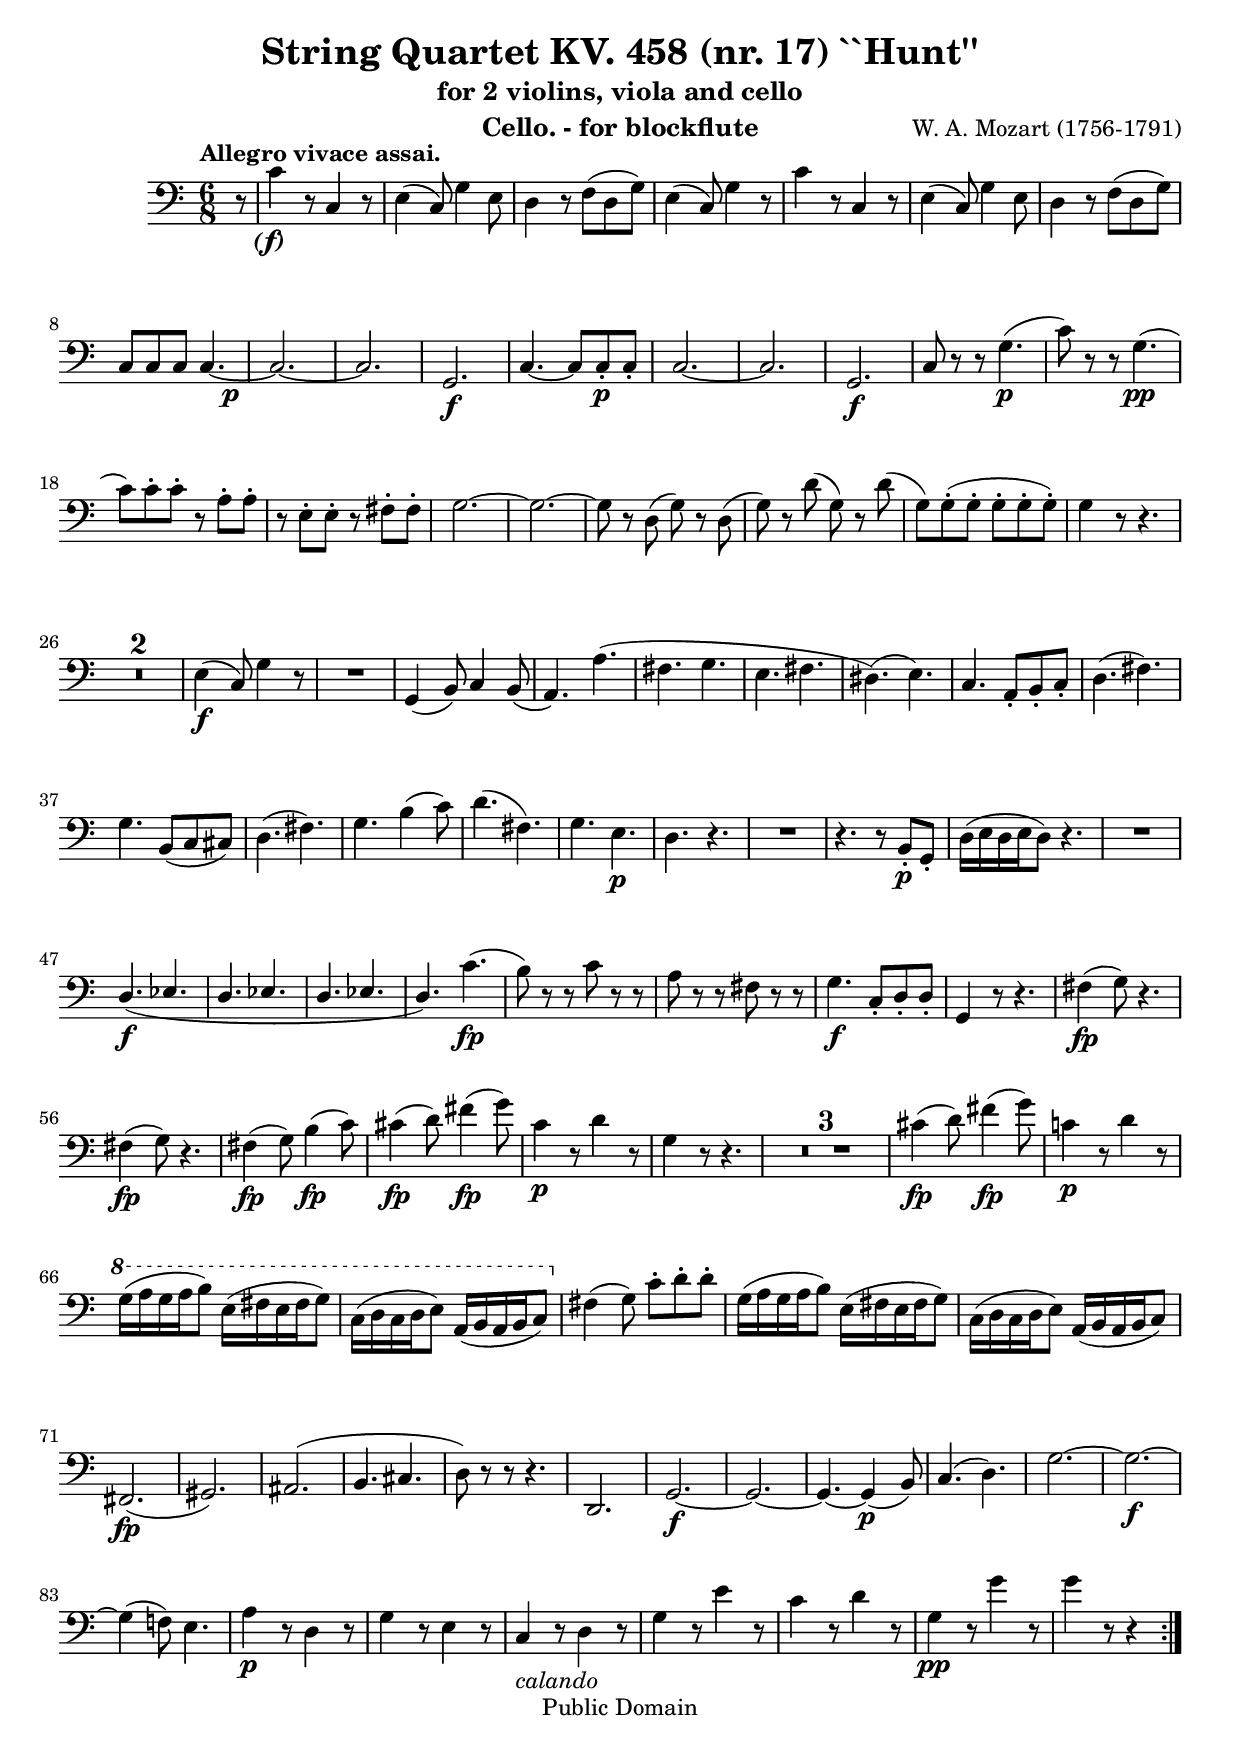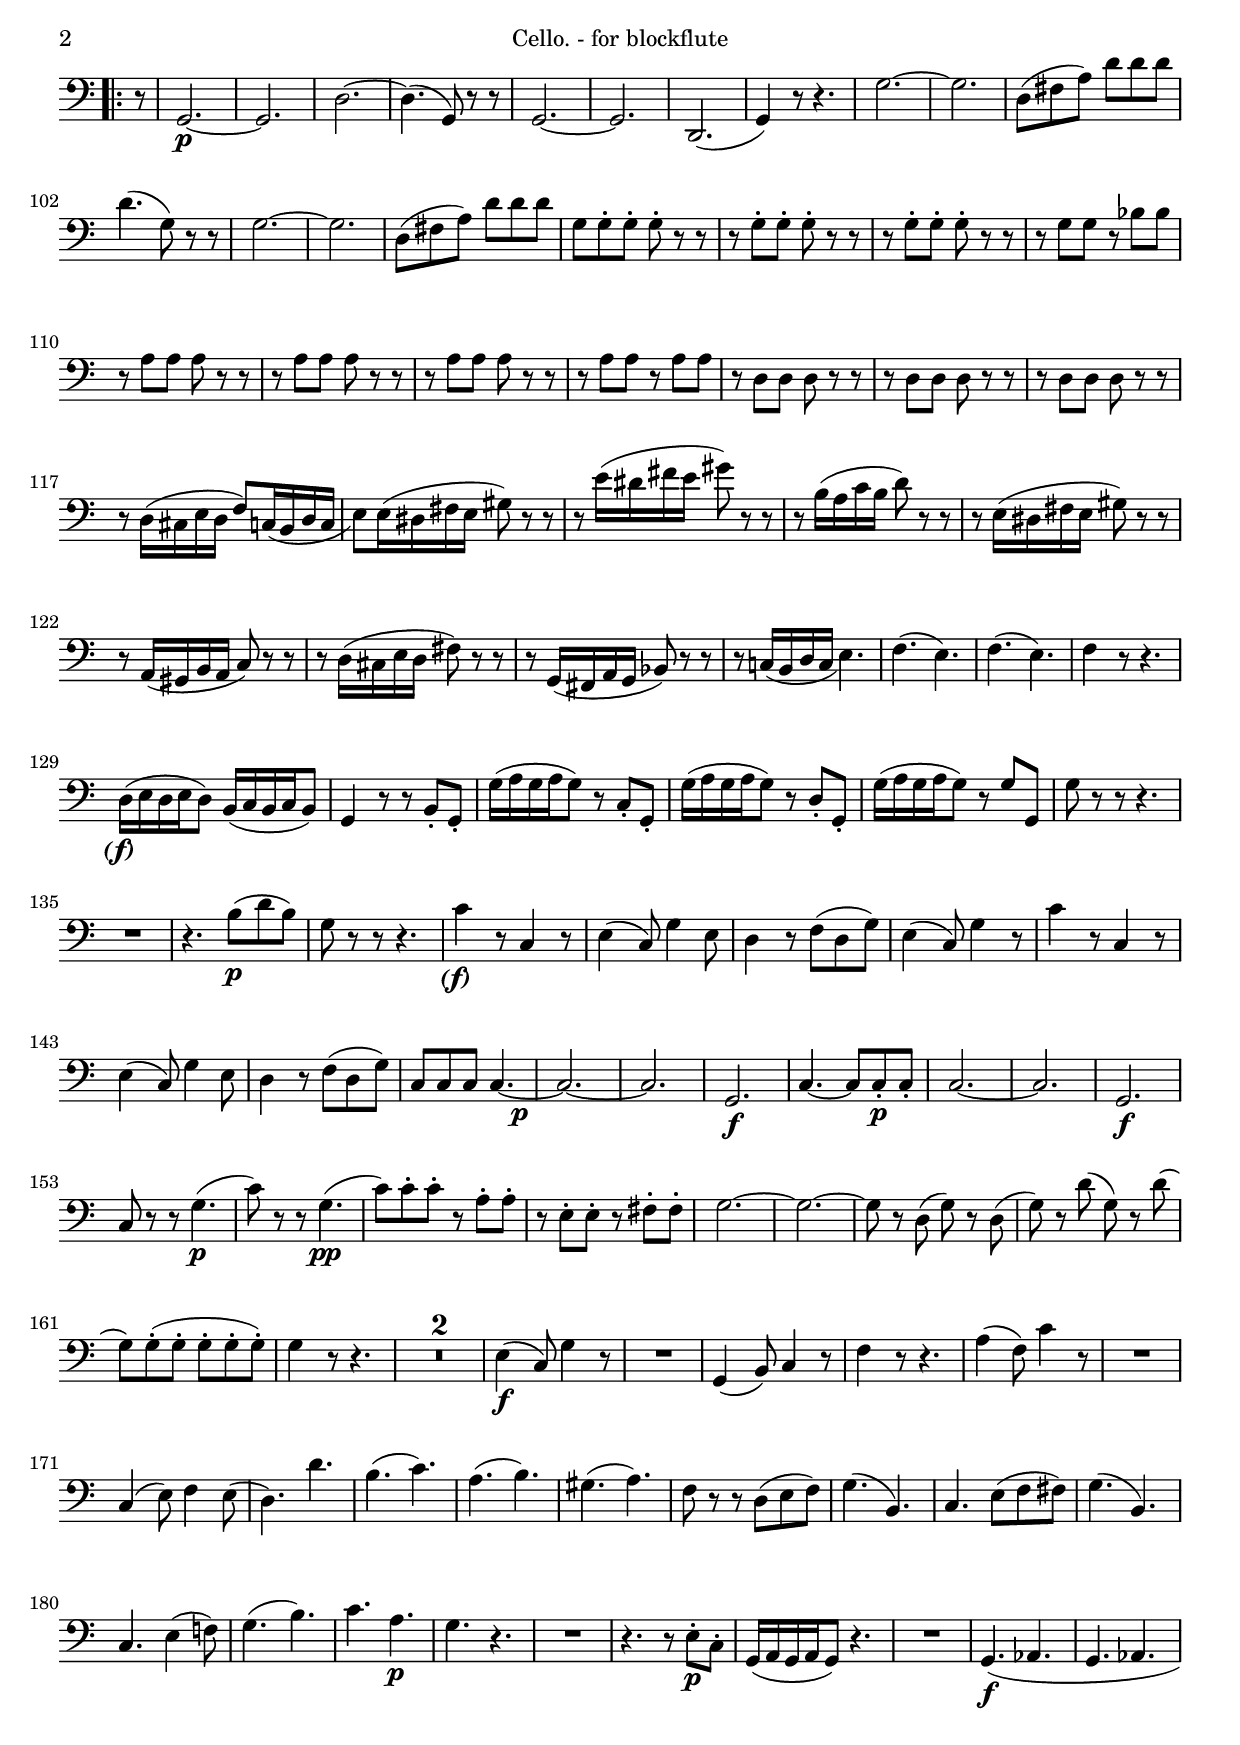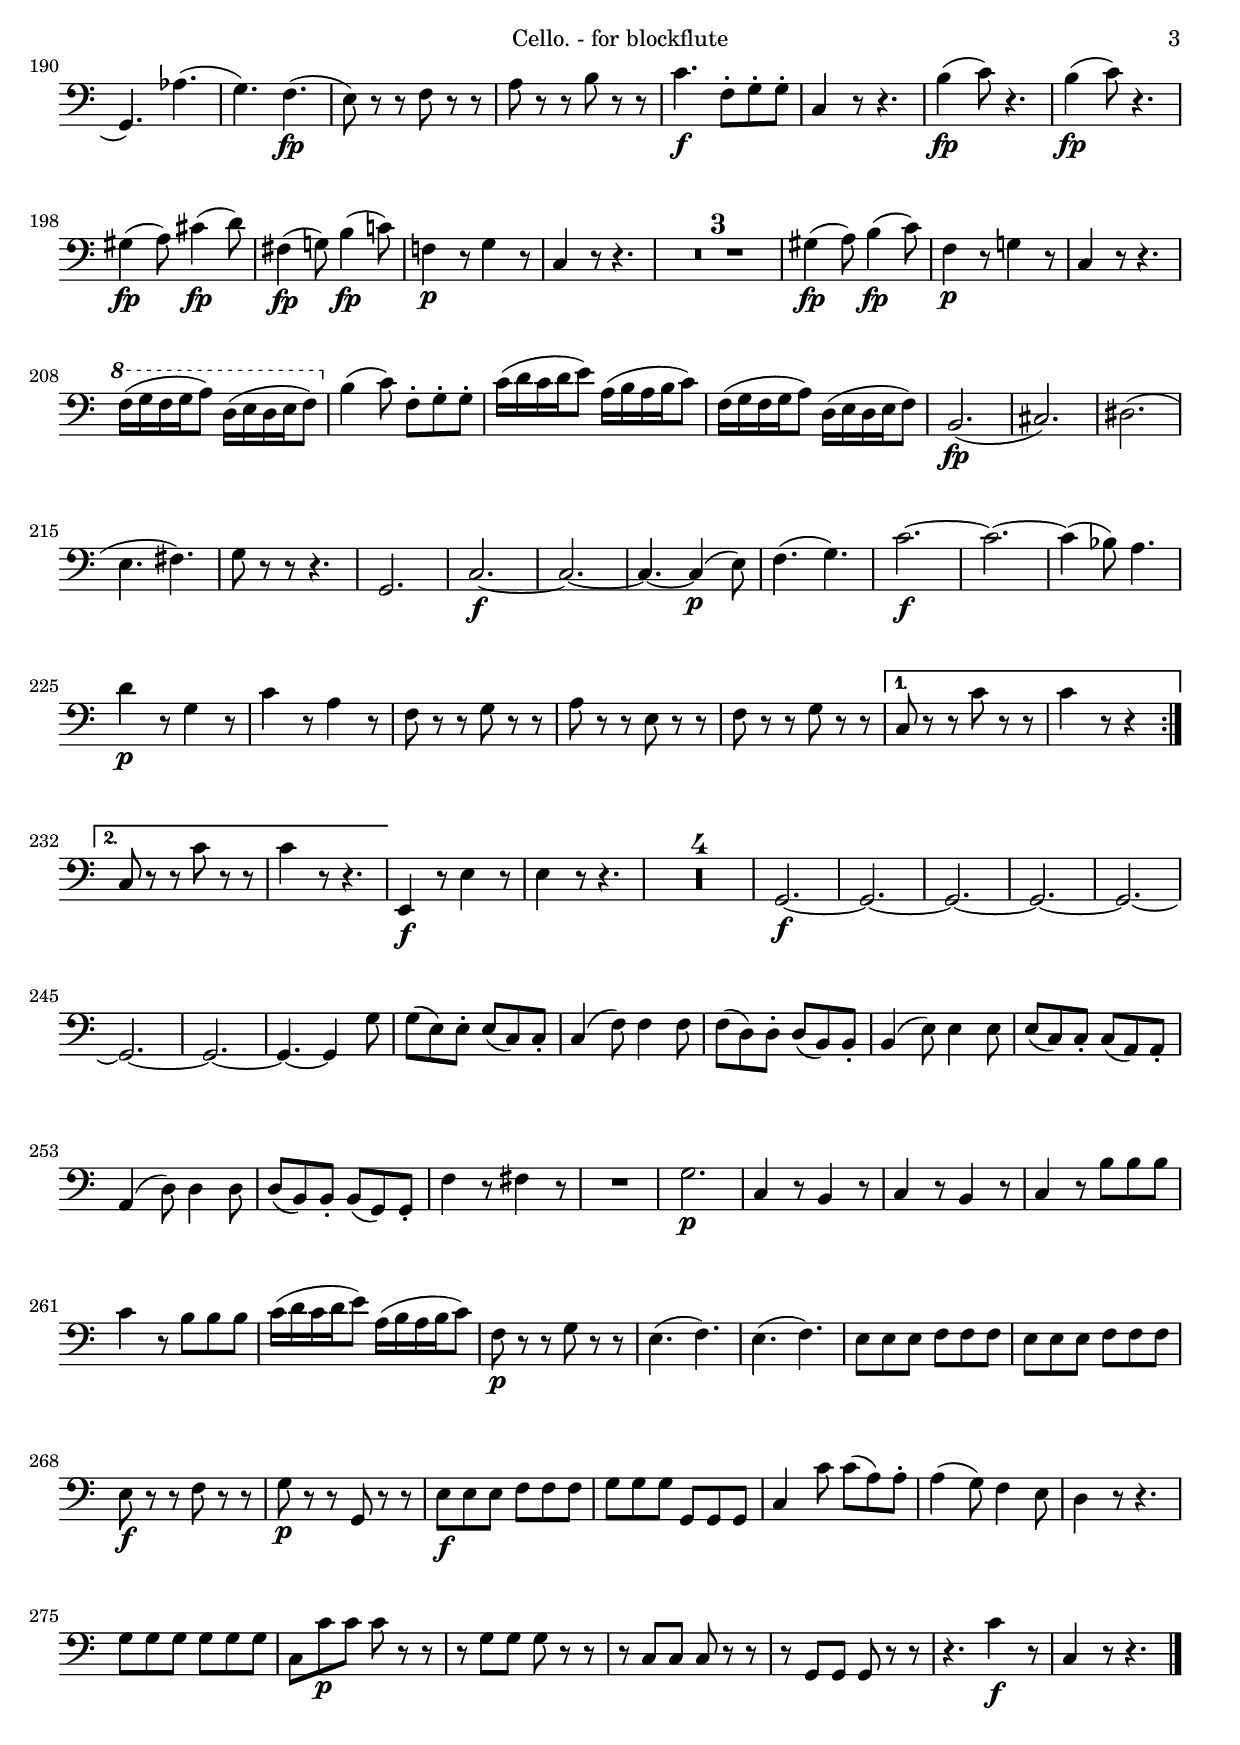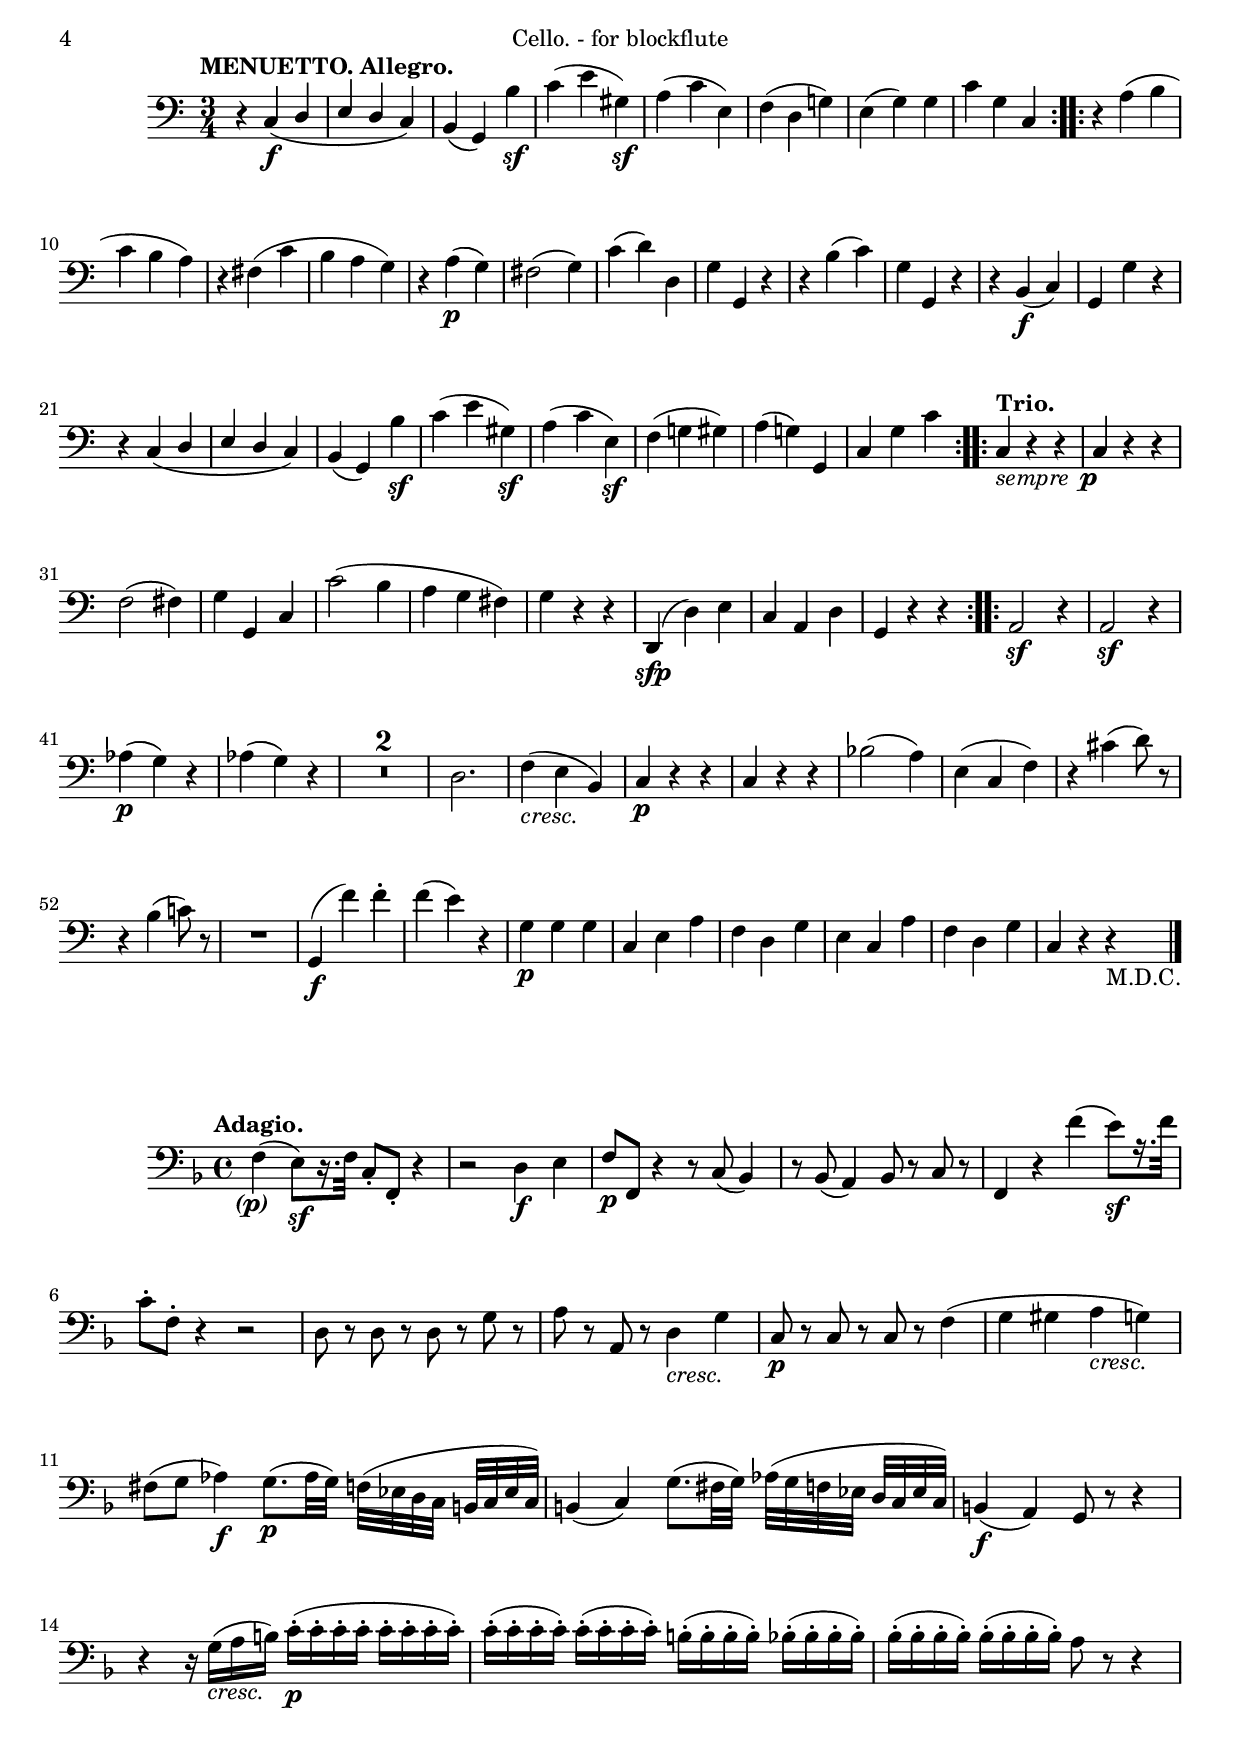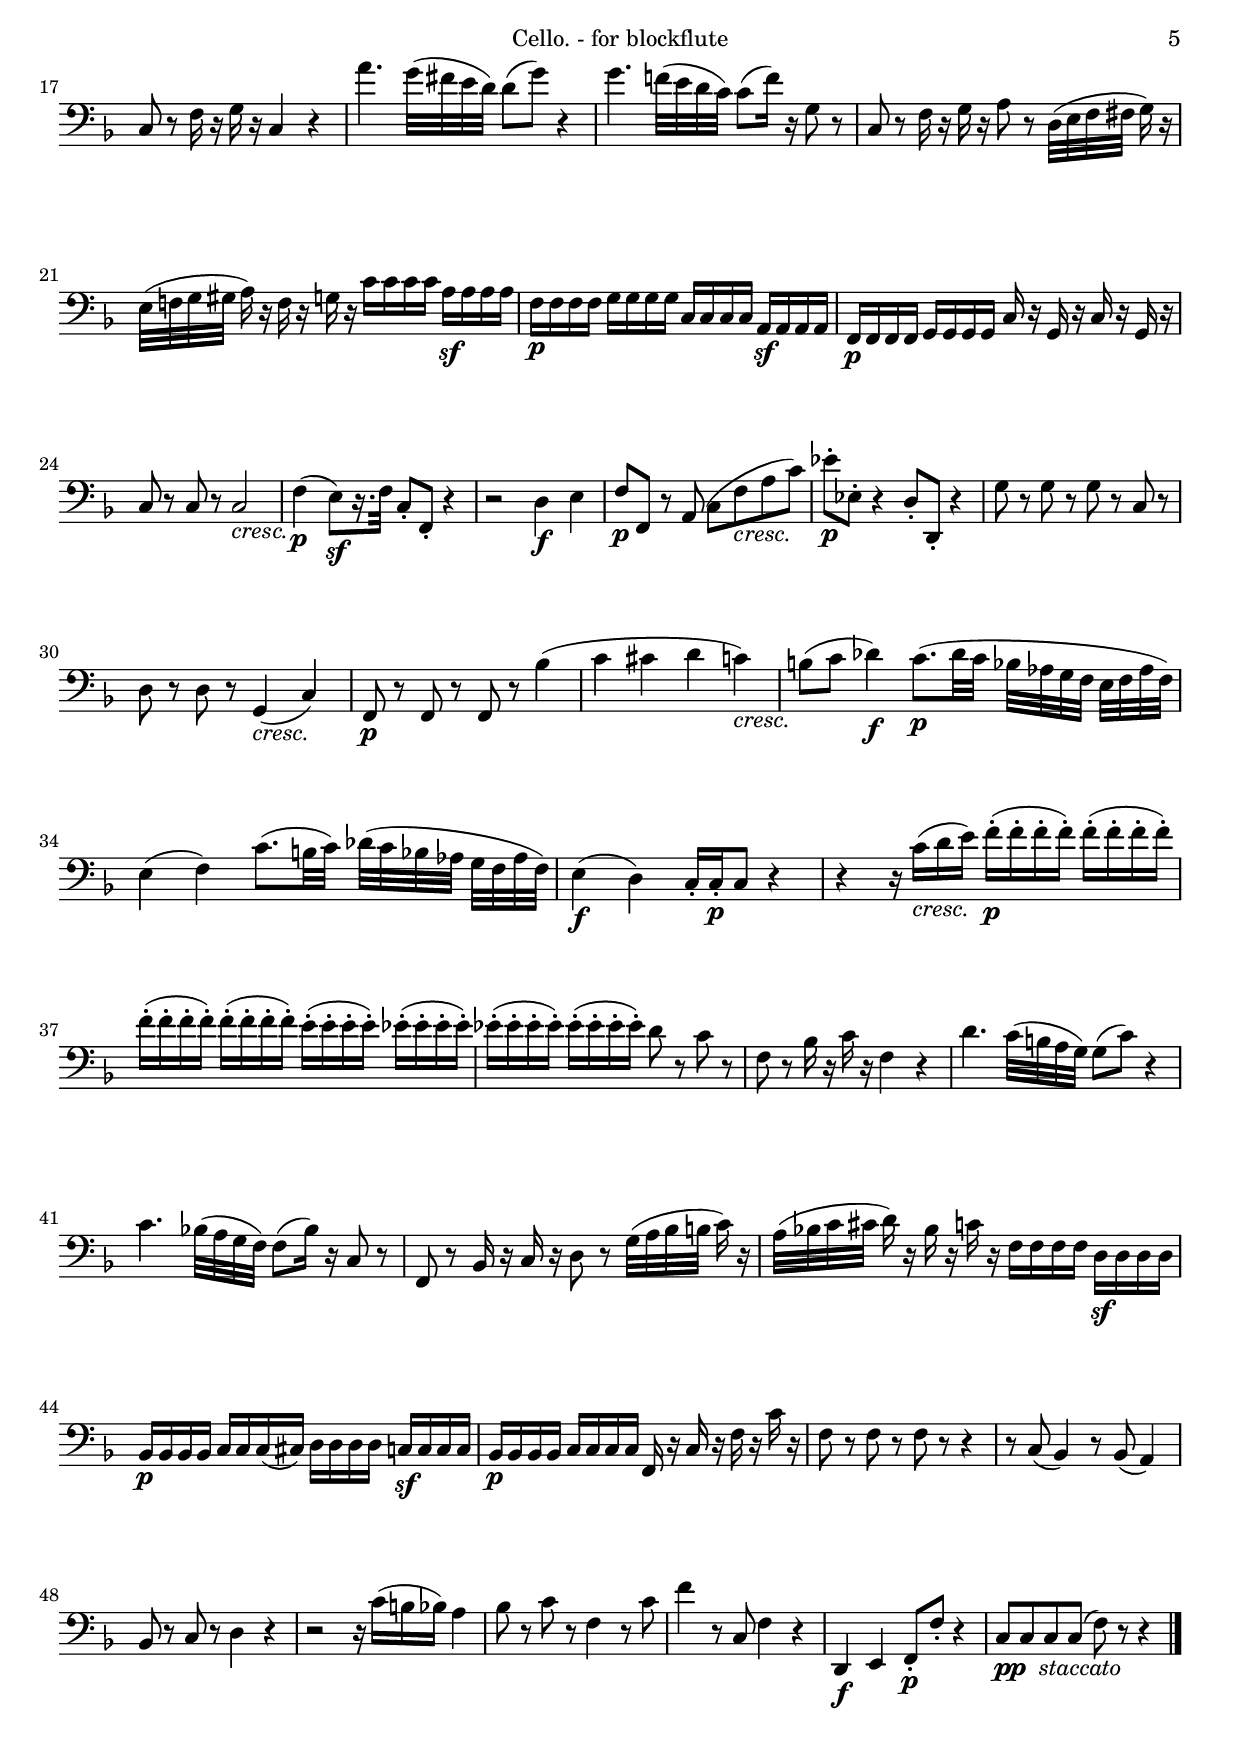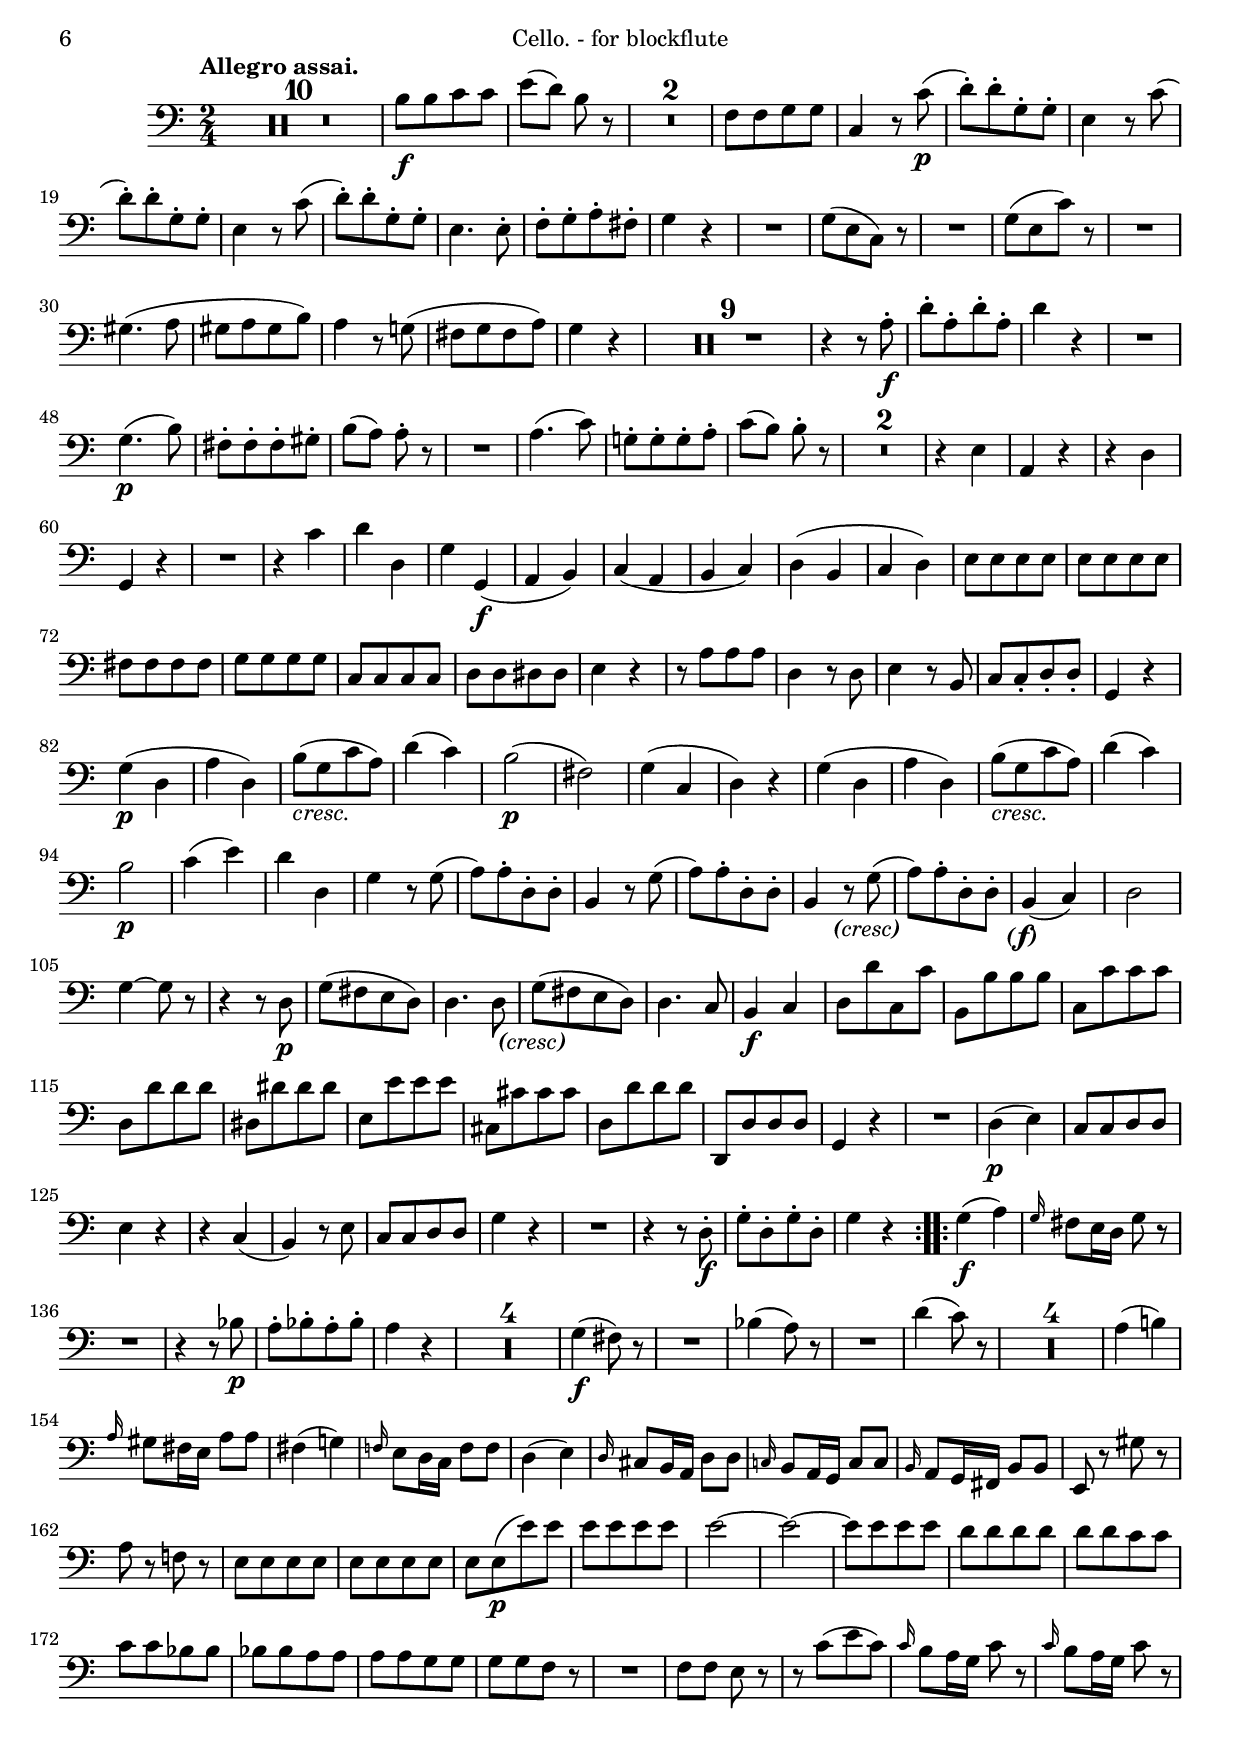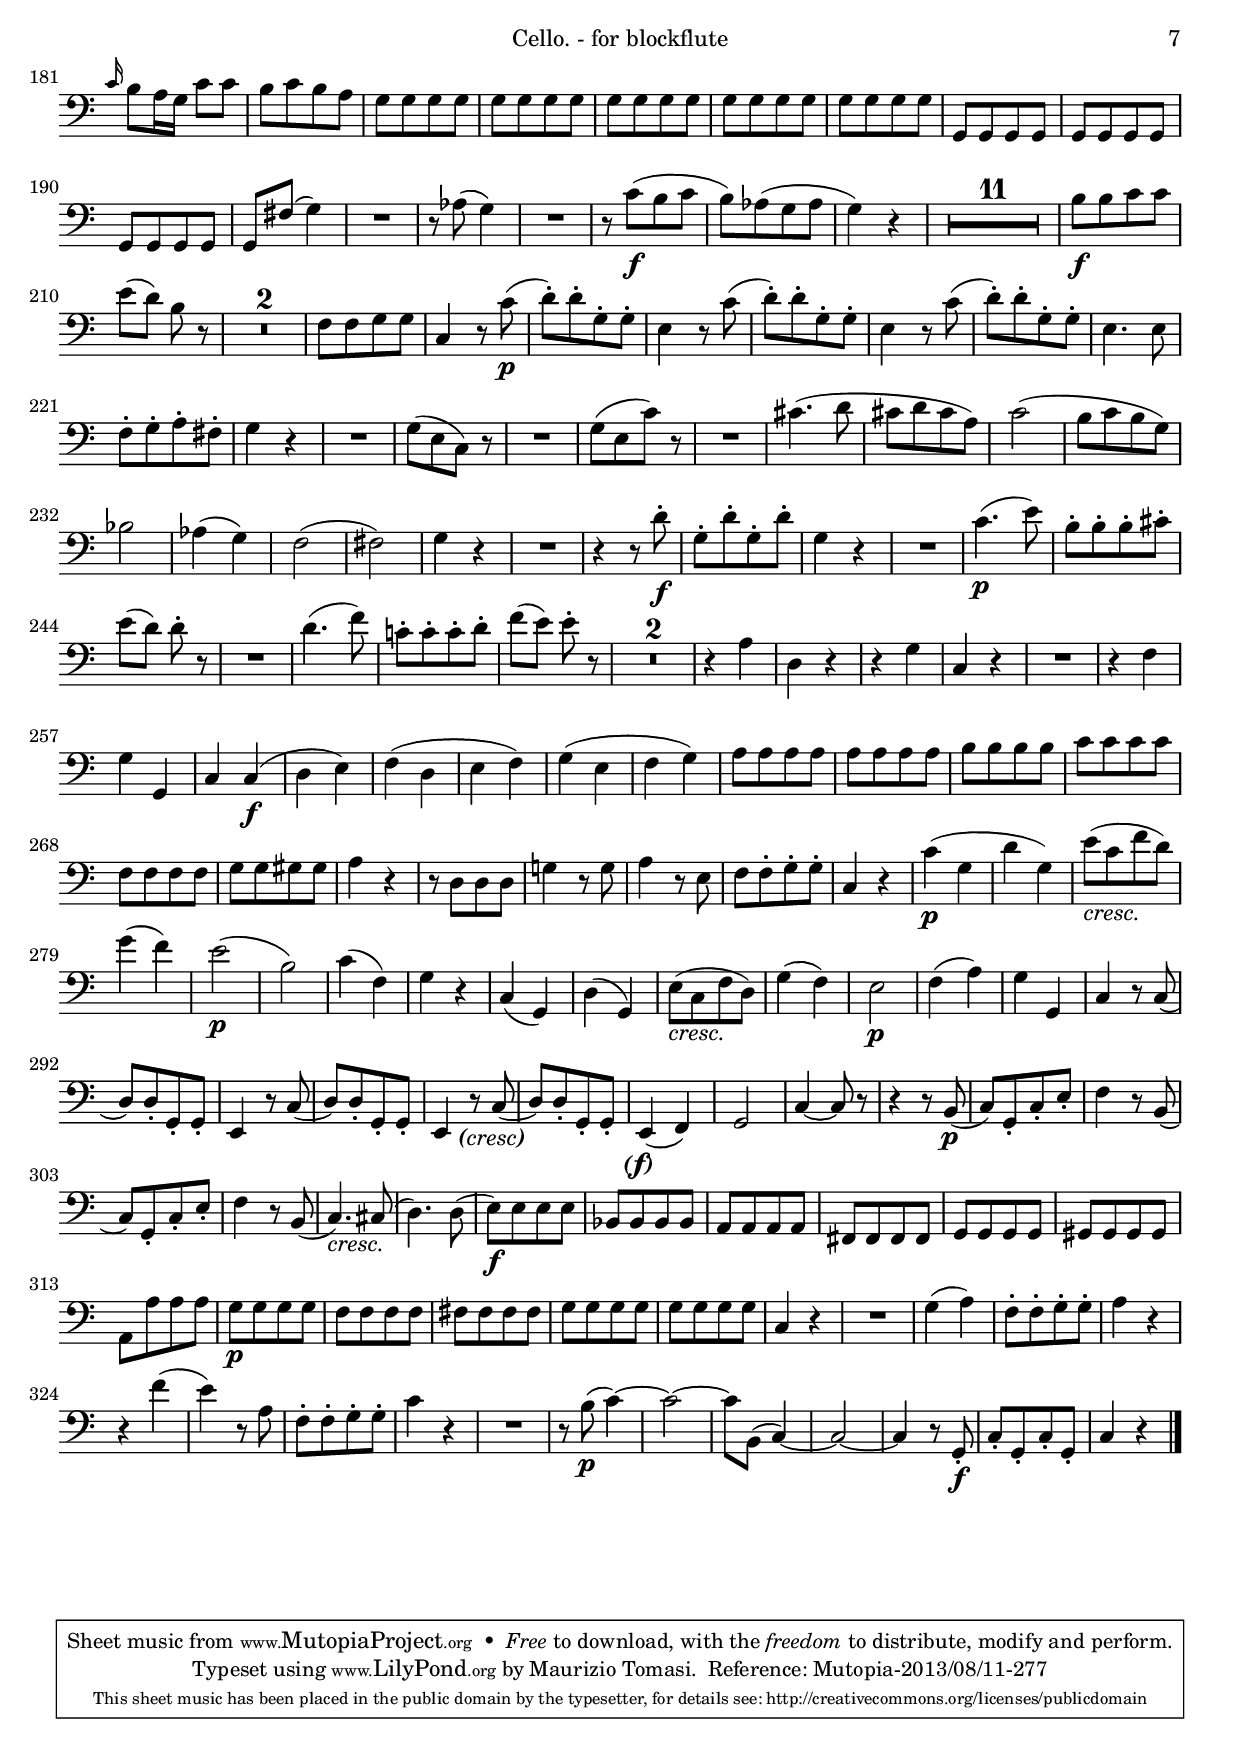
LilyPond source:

\version "2.16.0"

\include "defs.ily"

\header {
    instrument = "Cello. - for blockflute"
}

\layout {
    \compressFullBarRests
}

\paper {
  page-breaking = #ly:page-turn-breaking
  % first-page-number = 2
  % page-count = #8
}

\version "2.16.0"

celloFirstMov =  \relative bes {
  \key bes \major

    \noTupletBracket

    \repeat volta 2 {
	r8
	| bes4-\parentF r8 bes,4 r8
	| d4(  bes8) f'4 d8
	| c4 r8  es[( c  f)]
	| d4(  bes8) f'4 r8
	| bes4 r8 bes,4 r8
	| d4(  bes8) f'4 d8
	| c4 r8  es[( c  f)]
	|  bes,[ bes bes] << bes4. ~ { s4 s8\p } >>
	| bes2. ~

% 10
	| bes
	| f\f
	| bes4. ~  bes8[ bes-.\p bes-.]
	| bes2. ~
	| bes
	| f\f
	| bes8 r r f'4.(\p
	|  bes8) r r f4.(\pp
	|   bes8)[ bes-. bes-.] r  g[-. g-.]
	| r  d[-. d-.] r  e[-. e-.]

% 20
	| f2. ~
	| f ~
	| f8 r c(  f) r c(
	|  f) r c'(  f,) r c'(
	|   f,)[  f(-. f-.]  f[-. f-.  f)-.] 
	| f4 r8 r4.
	| R2.*2
	| d4(\f  bes8) f'4 r8
	| R2.
	| f,4(  a8) bes4 a8(

% 30
	|  g4.) g'(
	| e f
	| d e
	|  cis)(  d)
	| bes  g8[-. a-. bes-.]
	| c4.(  e)
	| f  a,8[( bes  b)]
	| c4.(  e)
	| f a4(  bes8)
	| c4.(  e,)

% 40
	| f d\p
	| c r4.
	| R2.
	| r4. r8  a[-.\p f-.]
	|  c'16[( d c d  c8)] r4.
	| R2.
	| \stemUp \slurDown c4.(\f des
	| c des
	| c des
	|  c) \slurNeutral \stemNeutral bes'4.(\fp

% 50
	|  a8) r r bes r r
	| g r r e r r
	| f4.\f  bes,8[-. c-. c-.]
	| f,4 r8 r4.
	| e'4(\fp  f8) r4.
	| e4(\fp  f8) r4.
	| e4(\fp  f8) a4(\fp  bes8)
	| b4(\fp  c8) e4(\fp  f8)
	| bes,4\p r8 c4 r8

% 60
	| f,4 r8 r4.
	| R2.*3
	| b4(\fp  c8) e4(\fp  f8)
	| bes,!4\p r8 c4 r8
	| \tag #'cello { \ottava #1 }  f16[( g f g  a8)]  d,16[( e d e  f8)]
	|  bes,16[( c bes c  d8)]  g,16[( a g a  bes8)] \tag #'cello { \ottava #0 }
	| e,4(  f8)  bes[-. c-. c-.]
	|  f,16[( g f g  a8)]  d,16[( e d e  f8)]

% 70
	|  bes,16[( c bes c  d8)]  g,16[( a g a  bes8)]
	|  \tag #'clar { \ottava #-1 } e,2.(\fp 
	|  fis)
	| gis(
	| a4. b
	|  c8) r r r4.
	| c,2. \tag #'clar { \ottava #0 }
	| f2.\f ~
	| f ~
	| f4. ~ f4(\p   a8)

% 80
	| bes4.(  c)
	| f2. ~
	| f\f ~
	| f4(  es!8) d4.
	| g4\p r8 c,4 r8
	| f4 r8 d4 r8
	| bes4_ \markup{\italic "calando"} r8 c4 r8
	| f4 r8 d'4 r8
	| bes4 r8 c4 r8
	| f,4\pp r8 f'4 r8

% 90
	| f4 r8 r4
    }

  \pageBreak
    \repeat volta 2 {
        r8
	| f,,2.\p ~
	| f
	| c' ~
	| c4.(  f,8) r r
	| f2. ~
	| f
	| c(
	|  f4) r8 r4.
	| f'2. ~

% 100
	| f
	|  c8[( e  g)]  c[ c c]
	| c4.(  f,8) r r
	| f2. ~
	| f
	|  c8[( e  g)]  c[ c c]
	|  f,[ f-. f-.] f-. r r
	| r  f[-. f-.] f-. r r
	| r  f[-. f-.] f-. r r
	| r  f[ f] r  as[ as]

% 110
	| r  g[ g] g r r
	| r  g[ g] g r r
	| r  g[ g] g r r
	| r  g[ g] r  g[ g]
	| r  c,[ c] c r r
	| r  c[ c] c r r
	| r  c[ c] c r r
	| r  c16[( b d c]   es8)[ \slurDown bes16( a c bes]
	|   d8)[ \slurNeutral d16( cis e d]  fis8) r r
	| r  d'16[( cis e d]  fis8) r r

% 120
	| r  a,16[( g bes a]  c8) r r
	| r  d,16[( cis e d]  fis8) r r
	| r  g,16[( fis a g]  bes8) r r
	| r  c16[( b d c]  e8) r r
	| r  f,16[( e g f]  as8) r r
	| r \slurDown  bes!16[( a c bes]  d4.) \slurNeutral
	| es(  d)
	| es(  d)
	| es4 r8 r4.
	| c16[(-\parentF d c d  c8)]  a16[( bes a bes  a8)]

% 130
	| f4 r8 r  a[-. f-.]
	|  f'16[( g f g  f8)] r  bes,[-. f-.]
	|  f'16[( g f g  f8)] r  c[-. f,-.]
	|  f'16[( g f g  f8)] r  f[ f,]
	| f' r r r4.
	| R2.
	| r4.  a8[(\p c  a)]
	| f r r r4.
	| bes4-\parentF r8 bes,4 r8
	| d4(  bes8) f'4 d8

% 140
	| c4 r8  es[( c  f)]
	| d4(  bes8) f'4 r8
	| bes4 r8 bes,4 r8
	| d4(  bes8) f'4 d8
	| c4 r8  es[( c  f)]
	|  bes,[ bes bes] << { bes4. ~ } \context Voice = "x" { s4 s8\p } >>
	| bes2. ~
	| bes
	| f\f
	| bes4. ~  bes8[ bes-.\p bes-.]

% 150
	| bes2. ~
	| bes
	| f\f
	| bes8 r r f'4.(\p
	|  bes8) r r f4.(\pp

	% This bar is not present in the Breitkopf & Haertel score,
	% but it is likely to be a mistake (see the Philips recording
	% of this movement with Quartetto Italiano).
	|   bes8)[ bes-. bes-.] r  g[-. g-.]
	| r  d[-. d-.] r  e[-. e-.]
	| f2. ~
	| f ~
	| f8 r c(  f) r c(

% 160
	|  f) r c'(  f,) r c'(
	|   f,)[  f(-. f-.]  f[-. f-.  f)-.] 
	| f4 r8 r4.
	| R2.*2
	| d4(\f  bes8) f'4 r8
	| R2.
	| f,4(  a8) bes4 r8
	| es4 r8 r4.
	| g4(  es8) bes'4 r8
	| R2.

% 170
	| bes,4(  d8) es4 d8(
	|  c4.) c'
	| a(  bes)
	| g(  a)
	| fis(  g)
	| es8 r r  c[( d  es)]
	| f4.(  a,)
	| bes  d8[( es  e)]
	| f4.(  a,)
	| bes d4(  es!8)

% 180
	| f4.(  a)
	| bes g\p
	| f r4.
	| R2.
	| r4. r8  d[-.\p bes-.]
	|  f16[( g f g  f8)] r4.
	| R2.
	|  f4.(\f  ges
	| f ges
	|  f) ges'(

% 190
	|  f) es(\fp
	|  d8) r r es r r
	| g r r a r r
	| bes4.\f  es,8[-. f-. f-.]
	| bes,4 r8 r4.
	| a'4(\fp  bes8) r4.
	| a4(\fp  bes8) r4.
	| fis4(\fp  g8) b4(\fp  c8)
	| e,4(\fp  f!8) a4(\fp  bes!8)
	| es,!4\p r8 f4 r8

% 200
	| bes,4 r8 r4.
	| R2.*3
	| fis'4(\fp  g8) a4(\fp  bes8)
	| es,4\p r8 f!4 r8
	| bes,4 r8 r4.
	| \ottava #1  es'16[( f es f  g8)]  c,16[( d c d  es8)]
	| \ottava #0 a,4(  bes8)  es,[-. f-. f-.]
	|  bes16[( c bes c  d8)]  g,16[( a g a  bes8)]

% 210
	|  es,16[( f es f  g8)]  c,16[( d c d  es8)]
	| a,2.(\fp
	|  b)
	| cis(
	| d4.  e)
	| f8 r r r4.
	| f,2.
	| bes\f ~
	| bes ~
	| bes4. ~ bes4(\p  d8)

% 220
	| es4.(  f)
	| bes2.\f ~
	| bes ~
	| bes4(  as8) g4.
	| c4\p r8 f,4 r8
	| bes4 r8 g4 r8
	| es r r f r r
	| g r r d r r es r r f r r
    }


    \alternative {
        {
	  | bes,8 r r bes' r r 
	  | \set Timing.measureLength = #(ly:make-moment 5 8)
	    bes4 r8 r4
	}

	{
	  | \set Timing.measureLength = #(ly:make-moment 6 8)
	    bes,8 r r bes' r r
	  | bes4 r8 r4.
	}
    }

    | d,,4\f r8 d'4 r8
    | d4 r8 r4.
    | R2.*4
    | f,2.\f ~
    | f ~
    | f ~

% 240
    | f ~
    | f ~
    | f ~
    | f ~
    | f4. ~ f4 f'8
    |  f[(  d) d-.]  d[(  bes) bes-.]
    | bes4(  es8) es4 es8
    |  es[(  c) c-.]  c[(  a) a-.]
    | a4(  d8) d4 d8
    |  d[(  bes) bes-.]  bes[(  g) g-.]

% 250
    | g4(  c8) c4 c8
    |  c[(  a) a-.]  a[(  f) f-.]
    | es'4 r8 e4 r8
    | R2.
    | f\p
    | bes,4 r8 a4 r8
    | bes4 r8 a4 r8
    | bes4 r8  a'[ a a]
    | bes4 r8  a[ a a]
    |  bes16[( c bes c  d8)]  g,16[( a g a  bes8)]

% 260
    | es,\p r r f r r
    | d4.(  es)
    | d4.(  es)
    |  d8[ d d]  es[ es es]
    |  d[ d d]  es[ es es]
    | d8\f r r es r r
    | f\p r r f, r r
    |  d'8[\f d d]  es[ es es]
    |  f[ f f]  f,[ f f]
    | bes4 bes'8  bes[(  g) g-.]

% 270
    | g4(  f8) es4 d8
    | c4 r8 r4.
    |  f8[ f f]  f[ f f]
    |  bes,[ bes'\p bes] bes r r
    | r  f[ f] f r r
    | r  bes,[ bes] bes r r
    | r  f[ f] f r r
    | r4. bes'4\f r8
    | bes,4 r8 r4.
}


\score {
    \context Staff <<
	\set Score.skipBars = ##t
	\set Staff.autoBeaming = ##f
        \set Staff.midiInstrument = #"cello"

    \clef "bass"
	\time 6/8
	\partial 8

	\removeWithTag #'clar \transpose bes c' \celloFirstMov
	\context Voice = "markings" { \markingsI }
    >>

    \layout { }
}

\version "2.16.0"

celloSecondMov =  \relative bes, {
    \key bes \major

    \noTupletBracket

    \repeat volta 2 {
	r4 \slurDown \stemUp  bes(\f  c
	| d c  bes) \stemNeutral \slurNeutral
	| a(  f) a'\sf
	| bes( d  fis,)\sf
	| g( bes  d,)
	| es( c  f!)
	| d(  f) f
	| bes f bes,
    }

    \repeat volta 2 {
	| r4 g'( a

% 10
	| bes a  g)
	| r e( bes'
	| a g  f)
	| r g(\p  f)
	| e2(  f4)
	| bes(  c) c,
	| f f, r
	| r a'(  bes)
	| f f, r
	| r  a(\f   bes)

% 20
	| f f' r
	| r4 \slurDown \stemUp  bes,(  c
	| d c  bes) \stemNeutral \slurNeutral
	| a(  f) a'\sf
	| bes( d  fis,)\sf
	| g( bes  d,)\sf
	| es( f!  fis)
	| g(  f!) f,
	| bes f' bes
    }

    \repeat volta 2 {
        | bes,4_ \markup{ {\italic "sempre "} {\dynamic "p"}} r r

% 30
	| bes r r
	| es2(  e4)
	| f f, bes
	| bes'2( a4
	| g f  e)
	| f r r
	| \tag #'clar { \ottava #-1 } c,(\sfp  c') d
	| bes g c \tag #'clar { \ottava #0 }
	| \tag #'part {f,4 r r
	  \override VoltaBracket #'stencil = ##f}
    }

    \alternative {
        {
	    \tag #'score {|f4 r r}
	}

	{
	    \tag #'score {|f4 r r}
	}
    }

    \repeat volta 2 {
        | g2\sf r4

% 40
        | g2\sf r4
	| ges'4(\p  f) r
	| ges(  f) r
	| R2.*2
	| c2.
	| es4(_\cresc d  a)
	| bes\p r r
	| bes r r
	| as'2(  g4)

% 50
	| d( bes  es)
	| r b'(  c8) r
	| r4 a(  bes!8) r
	| R2.
	| f,4(\f  es'') es-.
	| es(  d) r
	| f,\p f f
	| bes, d g
	| es c f
	| d bes g'
	| es c f
	| \tag #'part {bes,4 r r
	  \override VoltaBracket #'stencil = ##f}
    }

    \alternative {
        {
	    \tag #'score {|bes4 r r}
	}

	{
	    \tag #'score {|bes4 r r}
	}
    }
}


\score {
    \context Staff <<
	\set Score.skipBars = ##t
	\set Staff.autoBeaming = ##f
        \set Staff.midiInstrument = #"cello"

    \clef "bass"
	\time 3/4

	\removeWithTag #'(clar score) \transpose bes c' \celloSecondMov
	\context Voice = "markings" { \markingsII }
	\context Voice=markingsBis { \markingsIIbisSolo }
    >>

    \layout { }
}

\version "2.16.0"

celloThirdMov =  \relative es {
    \key es \major

    \noTupletBracket

      es4(-\parentP   d8)[\sf  r16. es32] bes8[-. es,-.] r4
    | r2 c'4\f d
    |  es8[\p es,] r4 r8 bes'(  as4)
    | r8 as(  g4) as8 r bes r

% 5
    | es,4 r es''(   d8)[\sf  r16. es32]
    |  bes8[-. es,-.] r4 r2
    | c8 r c r c r f r
    | g r g, r c4_\cresc f
    | bes,8\p r bes r bes r es4(

% 10
    | f fis g_\cresc  f)
    |  e8[( f]  ges4)\f  f8.[(\p ges32  f)]  es[( des c bes]  a[ bes des
       bes)]
    | a4(  bes)  f'8.[( e32  f)]  ges[( f es des]  c[ bes des  bes)]
    | a4(\f  g) f8 r r4
    | r4 r16  f'[(_\cresc g  a)]   bes16[(-.\p
      bes-. bes-. bes-.]  bes[-. bes-. bes-.  bes)-.]

% 15
    |  bes[(-. bes-. bes-.  bes)-.]  bes[(-. bes-. bes-.  bes)-.]
       a[(-. a-. a-.  a)-.]  as[(-. as-. as-.  as)-.]
    |  as[(-. as-. as-.  as)-.]  as[(-. as-. as-.  as)-.]  g8 r r4
    | bes,8 r es16 r f r bes,4 r
    | g''4.  f32[( e d  c)]  c8[(  f)] r4
    | f4.  es!32[( d c  bes)]  bes8[(  es16)] r f,8 r

% 20
    | bes, r es16 r f r g8 r  c,32[( d es e]  f16) r
    |  d32[( es! f fis]  g16) r es r f r  bes[ bes bes bes]  g[\sf g g g]
    |  es[\p es es es]  f[ f f f]  bes,[ bes bes bes]  g[\sf g g g]
    |  es[\p es es es]  f[ f f f] bes r f r bes r f r
    | bes8 r bes r bes2_\cresc

% 25
    | es4(\p   d8)[\sf  r16. es32]  bes8[-. es,-.] r4
    | r2 c'4\f d
    |  es8[\p es,] r  g(  bes[ es_\cresc g  bes)]
    |   des[-.\p des,-.] r4  \tag #'clar { \ottava #-1 } c8[-. c,-.] r4 \tag #'clar { \ottava #0 }
    | f'8 r f r f r bes, r

% 30
    | c r c r f,4(_\cresc  bes)
    | es,8\p r es r es r as'4(
    | bes b c  bes)_\cresc
    |  a8[( bes]  ces4)\f  bes8.[(\p ces32 bes]  as[ ges f es]  d[ es ges
       es)]
    | d4(  es)  bes'8.[( a32  bes)]  ces[( bes as ges]  f[ es ges  es)]

% 35
    | d4(\f  c)  bes16[-. bes-.\p bes8] r4
    | r4 r16  bes'[(_\cresc c  d)]   es[(-.\p es-. es-.  es)-.]
       es[(-. es-. es-.  es)-.]
    |  es[(-. es-. es-.  es)-.]  es[(-. es-. es-.  es)-.]
       d[(-. d-. d-.  d)-.]  des[(-. des-. des-.  des)-.]
    |  des[(-. des-. des-.  des)-.]  des[(-. des-. des-.  des)-.] c8 r bes r
    | es, r as16 r bes r es,4 r

% 40
    | c'4.  bes32[( a g  f)]  f8[(  bes)] r4
    | bes4.  as!32[( g f  es)]  es8[(  as16)] r bes,8 r
    | es, r as16 r bes r c8 r  f32[( g as a]  bes16) r
    |  g32[( as! bes b]  c16) r as r bes r  es,[ es es es]  c[\sf c c c]
    |  as[\p as as as]  bes[ bes bes(  b)]  c[ c c c]  bes[\sf bes bes bes]

% 45
    |  as[\p as as as]  bes[ bes bes bes] es, r bes' r es r bes' r
    | es,8 r es r es r r4
    | r8 bes(  as4) r8 as(  g4)
    | as8 r bes r c4 r
    | r2 r16  bes'[( a  as)] g4

% 50
    | as8 r bes r es,4 r8 bes'
    | es4 r8 bes,8 es4 r
    | \tag #'clar { \ottava #-1 } c,\f d  es8[-.\p es'-.] r4 \tag #'clar { \ottava #0 }
    |  bes8[_ \markup{ {\dynamic "pp"} {\italic " staccato"}} bes bes
      bes(]  es) r8 r4
}


\score {
    \context Staff <<
	\set Score.skipBars = ##t
	\set Staff.autoBeaming = ##f
        \set Staff.midiInstrument = #"cello"

    \clef "bass"
	\removeWithTag #'clar \transpose bes c' \celloThirdMov
	\context Voice = "markings" { \markingsIII }
    >>

    \layout { }
}


\version "2.16.0"

celloFourthMov =  \relative a {
    \key bes \major

    \noTupletBracket

    \repeat volta 2 {
	R2*10

% 11
	|  a8[\f a bes bes]
	|  d[(  c)] a r
	| R2*2
	|  es8[ es f f]
	| bes,4 r8 bes'(\p
	|   c)[-. c-. f,-. f-.]
	| d4 r8 bes'(
	|   c)[-. c-. f,-. f-.]

% 20
	| d4 r8 bes'(
	|   c)[-. c-. f,-. f-.]
	| d4. d8-.
	|  es[-. f-. g-. e-.]
	| f4 r
	| R2
	|  f8[( d  bes)] r
	| R2
	|  f'8[( d  bes')] r
	| R2

% 30
	| fis4.( g8
	|  fis[ g fis  a)]
	| g4 r8 f!(
	|  e[ f e  g)]
	| f4 r
	| R2*9

% 44
	| r4 r8 g-.\f
	|  c[-. g-. c-. g-.]
	| c4 r
	| R2
	| f,4.(\p  a8)
	|  e[-. e-. e-. fis-.]

% 50
	|  a[(  g)] g-. r
	| R2
	| g4.(  bes8)
	|  f![-. f-. f-. g-.]
	|  bes[(  a)] a-. r
	| R2*2
	| r4 d,
	| g, r
	| r c

% 60
	| f, r
	| R2
	| r4 bes'
	| c c,
	| f f,(\f
	| g  a)
	| bes( g
	| a  bes)
	| c( a
	| bes  c)

% 70
	|  d8[ d d d]
	|  d[ d d d]
	|  e[ e e e]
	|  f[ f f f]
	|  bes,[ bes bes bes]
	|  c[ c cis cis]
	| d4 r
	| r8  g[ g g]
	| c,4 r8 c
	| d4 r8 a

% 80
	|  bes[ bes-. c-. c-.]
	| f,4 r
	|  f'(\p c
	| g'  c,) 
	|   a'8[(_\cresc  f bes  g)]
	| c4(  bes)
	| a2(\p
	|  e)
	| f4( bes,

% 90
	|  c) r
	| f( c g'  c,)
	|   a'8[(_\cresc  f bes  g)]
	| c4(  bes)
	| a2\p
	| bes4(  d)
	| c c,
	| f r8 f(
	|   g)[ g-. c,-. c-.]
	| a4 r8 f'(

% 100
	|   g)[ g-. c,-. c-.]
	| a4 r8 f'(_\parentCresc \noBreak
	|   g)[ g-. c,-. c-.]
	| a4(-\parentF  bes)
	| c2
	| f4 ~ f8 r
	| r4 r8 c\p
	|  f[( e d  c)]
	| c4. c8
	|   f[(-\parentCresc  e d  c)]

% 110
	| c4. bes8
	| a4\f bes
	|  c8[ c' bes, bes']
	|  a,[ a' a a]
	|  bes,[ bes' bes bes]
	|  c,[ c' c c]
	|  cis,[ cis' cis cis]
	|  d,[ d' d d]
	|  b,[ b' b b]
	|  c,[ c' c c]

% 120
	|  c,,[ c' c c]
	| f,4 r
	| R2
	| c'4(\p  d)
	|  bes8[ bes c c]
	| d4 r
	| r bes(
	|  a) r8 d
	|  bes[ bes c c]
	| f4 r

% 130
	| R2
	| r4 r8 c-.\f
	|  f[-. c-. f-. c-.]
	| f4 r
    }

    \repeat volta 2 {
        | f4(\f  g)
	| \grace f16 e8[ d16 c] f8 r
	| R2
	| r4 r8 as\p
	|  g[-. as-. g-. as-.]
	| g4 r

% 140
	| R2*4
	| f4(\f  e8) r
	| R2
	| as4(  g8) r
	| R2
	| c4(  bes8) r
	| R2*4

% 153
	| g4(  a!)
	| \grace g16 fis8[ e16 d]  g8[ g]
	| e4(  f!)
	| \grace es!16 d8[ c16 bes]  es8[ es]
	|c4(  d)
	| \grace c16 b8[ a16 g]  c8[ c]
	| \grace bes!16 a8[ g16 f]  bes8[ bes]
	| \grace a16 g8[ f16 e]  a8[ a]
	| d, r fis' r
	| g r es! r
	|  d[ d d d]
	|  d[ d d d]
	|  d[ d(\p  d') d]
	|  d[ d d d]
	| d2 ~
	| d ~
	|  d8[ d d d]

% 170
	|  c[ c c c]
	|  c[ c bes bes]
	|  bes[ bes as as]
	|  as[ as g g]
	|  g[ g f f]
	|  f[ f es] r
	| R2
	|  es8[ es] d r
	| r  bes'[( d  bes)]
	| \grace bes16 a8[ g16 f] bes8 r

% 180
	| \grace bes16 a8[ g16 f] bes8 r
	| \grace bes16 a8[ g16 f]  bes8[ bes]
	|  a[ bes a g]
	|  f[ f f f]
	|  f[ f f f]
	|  f[ f f f]
	|  f[ f f f]
	|  f[ f f f]
	|  f,[ f f f]
	|  f[ f f f]

% 190
	|  f[ f f f]
	|  f[ e'(]  f4)
	| R2
	| r8 ges(  f4)
	| R2
	| r8  bes[(\f a bes]
	|   a)[ ges( f ges]
	|  f4) r
	| R2*11
	|  a8[\f a bes bes] 

% 210
	|  d[(  c)] a r
	| R2*2
	|  es8[ es f f]
	| bes,4 r8 bes'(\p
	|   c)[-. c-. f,-. f-.]
	| d4 r8 bes'(
	|   c)[-. c-. f,-. f-.]
	| d4 r8 bes'(
	|   c)[-. c-. f,-. f-.]

% 220
	| d4. d8
	|  es[-. f-. g-. e-.]
	| f4 r
	| R2
	|  f8[( d  bes)] r
	| R2
	|  f'8[( d  bes')] r
	| R2
	| b4.( c8
	|  b[ c b  g)]

% 230
	| bes2(
	|  a8[ bes a  f)]
	| as2
	| ges4(  f)
	| es2(
	|  e)
	| f4 r
	| R2
	| r4 r8 c'-.\f
	|  f,[-. c'-. f,-. c'-.]

% 240
	| f,4 r
	| R2
	| bes4.(\p  d8)
	|  a[-. a-. a-. b-.]
	|  d[(  c)] c-. r
	| R2
	| c4.(  es8)
	|  bes![-. bes-. bes-. c-.]
	|  es[(  d)] d-. r
	| R2*2

% 251
	| r4 g,
	| c, r
	| r f
	| bes, r
	| R2
	| r4 es
	| f f,
	| bes bes(\f
	| c  d)

% 260
	| es( c
	| d  es)
	| f( d
	| es  f)
	|  g8[ g g g]
	|  g[ g g g]
	|  a[ a a a]
	|  bes[ bes bes bes]
	|  es,[ es es es]
	|  f[ f fis fis]

% 270
	| g4 r
	| r8  c,[ c c]
	| f!4 r8 f
	| g4 r8 d
	|  es[ es-. f-. f-.]
	| bes,4 r
	| bes'(\p f
	| c'  f,)
	|  d'8[(_\cresc bes es  c)]
	| f4(  es)

% 280
	| d2(\p
	|  a)
	| bes4(  es,)
	| f r
	| bes,(  f)
	| c'(  f,)
	|   d'8[(_\cresc bes es  c)]
	| f4(  es)
	| d2\p
	| es4(  g)

% 290
	| f f,
	| bes r8 bes(
	|   c)[ c-. f,-. f-.]
	| d4 r8 bes'(
	|   c)[ c-. f,-. f-.]
	| d4 r8 bes'(_\parentCresc \noBreak
	|   c)[ c-. f,-. f-.]
	| d4(-\parentF  es)
	| f2
	| bes4 ~ bes8 r

% 300
	| r4 r8 a(\p
	|   bes)[ f-. bes-. d-.]
	| es4 r8 a,(
	|   bes)[ f-. bes-. d-.]
	| es4 r8 a,(
	|  bes4.)_\cresc  b8(
	|  c4.) c8(
	|   d)[\f d d d]
	|  as[ as as as]
	|  g[ g g g]

% 310
	|  e[ e e e]
	|  f[ f f f]
	|  fis[ fis fis fis]
	|  g[ g' g g]
	|  f[\p f f f]
	|  es[ es es es]
	|  e[ e e e]
	|  f[ f f f]
	|  f[ f f f]
	| bes,4 r

% 320
	| R2
	| f'4(  g)
	|  es8[-. es-. f-. f-.]
	| g4 r
	| r es'(
	|  d) r8 g,
	|  es[-. es-. f-. f-.]
	| bes4 r
	| R2
	| r8 a(\p  bes4) ~

% 330
	| bes2 ~
	|  bes8[ a,(]  bes4) ~
	| bes2 ~
	| bes4 r8 f-.\f
	|  bes[-. f-. bes-. f-.]
	| bes4 r
    }
}


\score {
    \context Staff <<
	\set Score.skipBars = ##t
	\set Staff.autoBeaming = ##f
        \set Staff.midiInstrument = #"cello"

    \clef "bass"
    \time 2/4

	\removeWithTag #'clar \transpose bes c' \celloFourthMov
	\context Voice = "markings" { \markingsIV }
    >>

    \layout { }
}
